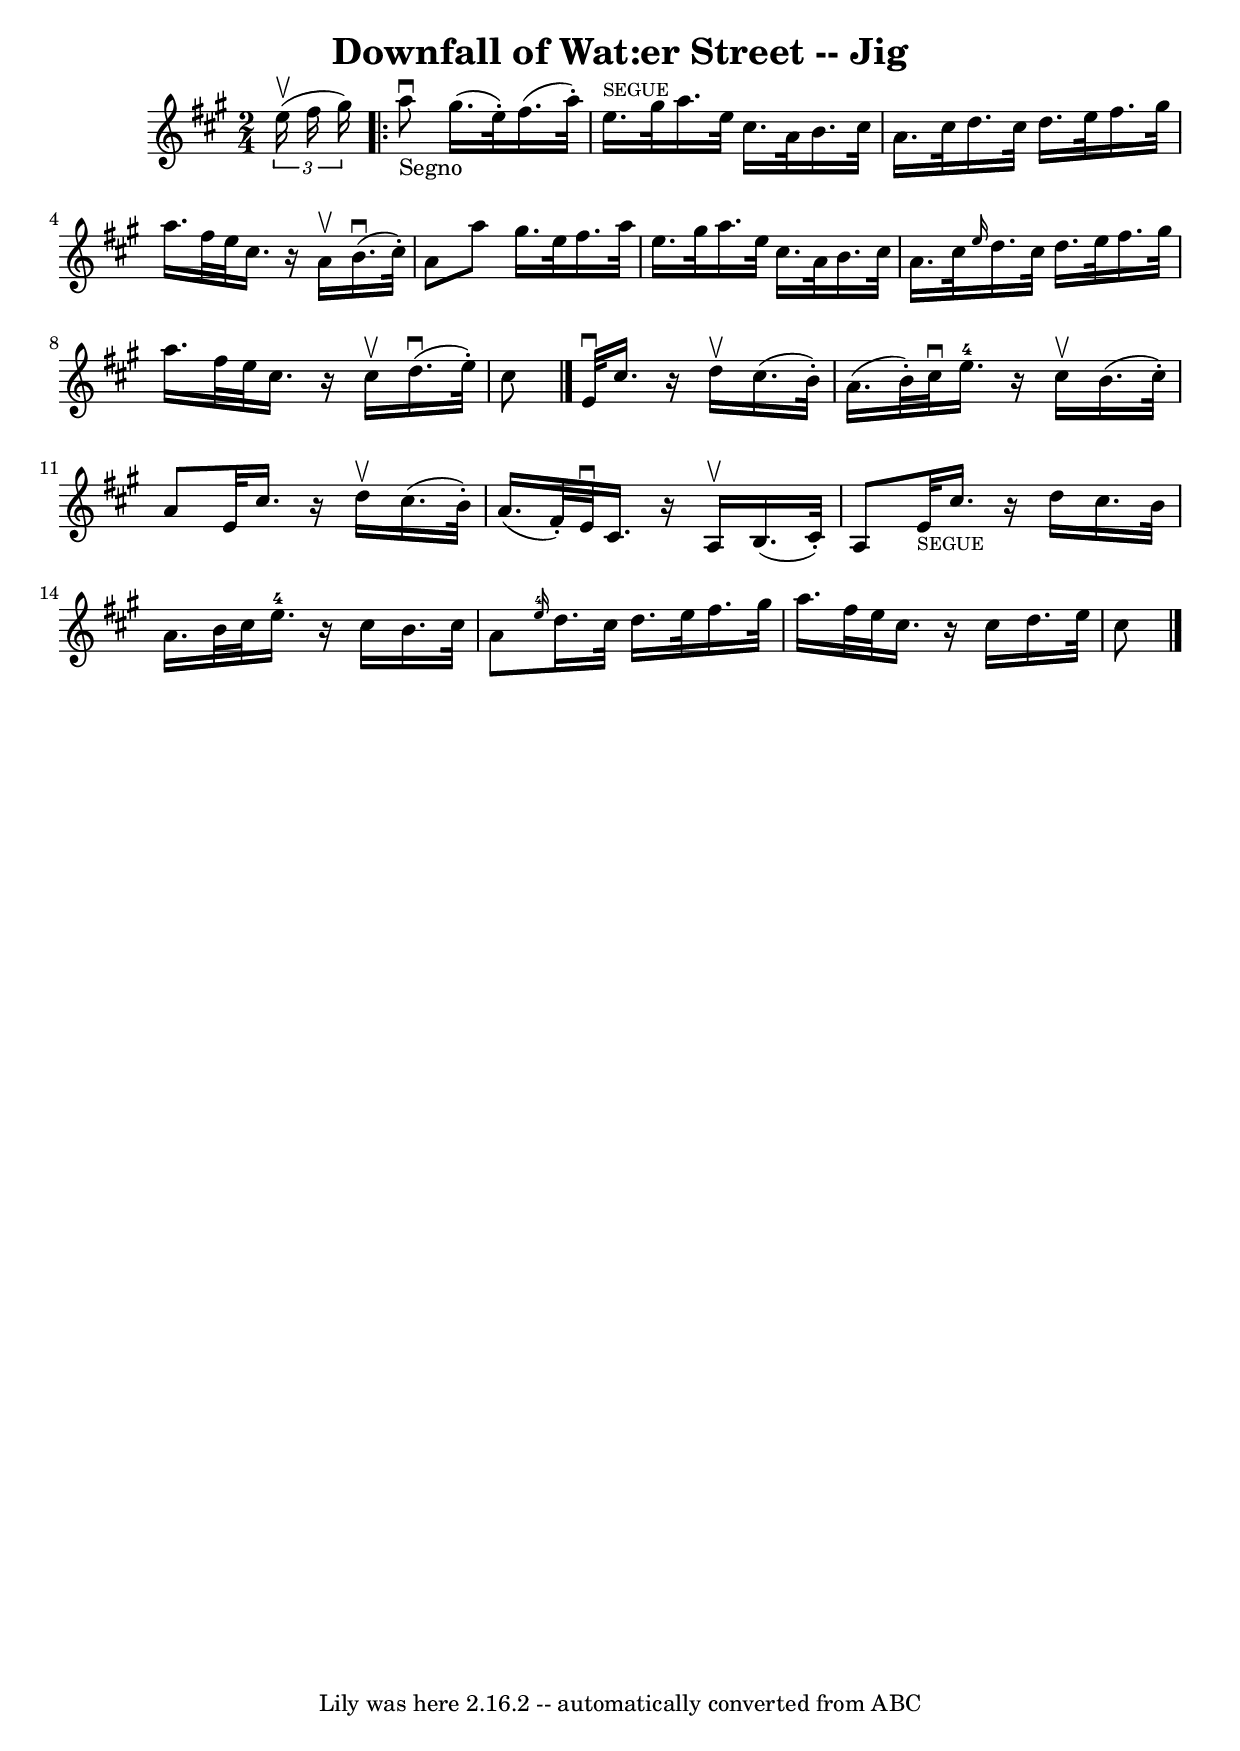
\version "2.16.2"
\include "Mammoth.ily"
\header {
  %% book = "Ryan's Mammoth Collection"
  crossRefNumber = "1"
  footnotes = "\\\\113 632"
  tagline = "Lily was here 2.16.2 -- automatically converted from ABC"
  title = "Downfall of Wat:er Street -- Jig"

}
voicedefault =  {


  \time 2/4 
  \key a \major
   \times 2/3 { e''16^\upbow(fis''16 gis''16  
			       -) 
			     }   
  \repeat volta 2 {
    a''8_"Segno"^\downbow gis''16. (e''32 -.)  
    fis''16. (a''32 -.) e''16.^\segue gis''32    |
    a''16.    
    e''32 cis''16. a'32 b'16. cis''32 a'16. cis''32    |
    
    d''16. cis''32 d''16. e''32 fis''16. gis''32 a''16.    
    fis''32    |
    e''32 cis''16.    r16 a'16^\upbow b'16.^\downbow(
    cis''32 -.) a'8    |
    a''8 gis''16. e''32 fis''16.    
    a''32 e''16. gis''32    |
    a''16. e''32 cis''16. a'32    
    b'16. cis''32 a'16. cis''32    |
    \grace { e''16  
	   } d''16.  
    cis''32 d''16. e''32 fis''16. gis''32 a''16. fis''32    
    |
    e''32 cis''16.    r16 cis''16^\upbow d''16.^\downbow(
    e''32 -.) cis''8    \bar "|." e'32^\downbow cis''16.    r16 d''16 
    ^\upbow cis''16. (b'32 -.) a'16. (b'32 -.)   |
    cis''32 
    ^\downbow e''16.-4   r16 cis''16^\upbow b'16. (cis''32 -.) a'8   
    |
    e'32 cis''16.    r16 d''16^\upbow cis''16. (b'32 -.)   
    a'16. (fis'32 -.)   |
    e'32^\downbow cis'16.    r16 a16^\upbow 
    b16. (cis'32 -.) a8    |
    e'32_\segue cis''16.    r16 
    d''16 cis''16. b'32 a'16. b'32    |
    cis''32 e''16.-4 
    r16 cis''16 b'16. cis''32 a'8    |
    \grace { e''16-4 

	   } d''16. cis''32 d''16. e''32 fis''16. gis''32 a''16.    
    fis''32    |
    e''32 cis''16.    r16 cis''16 d''16. e''32    
    cis''8        \bar "|."   
  }

}

\score{
  <<

    \context Staff="default"
    {
      \voicedefault 
      
    }

  >>
  \layout {
    
  }
  \midi {
  }

}
